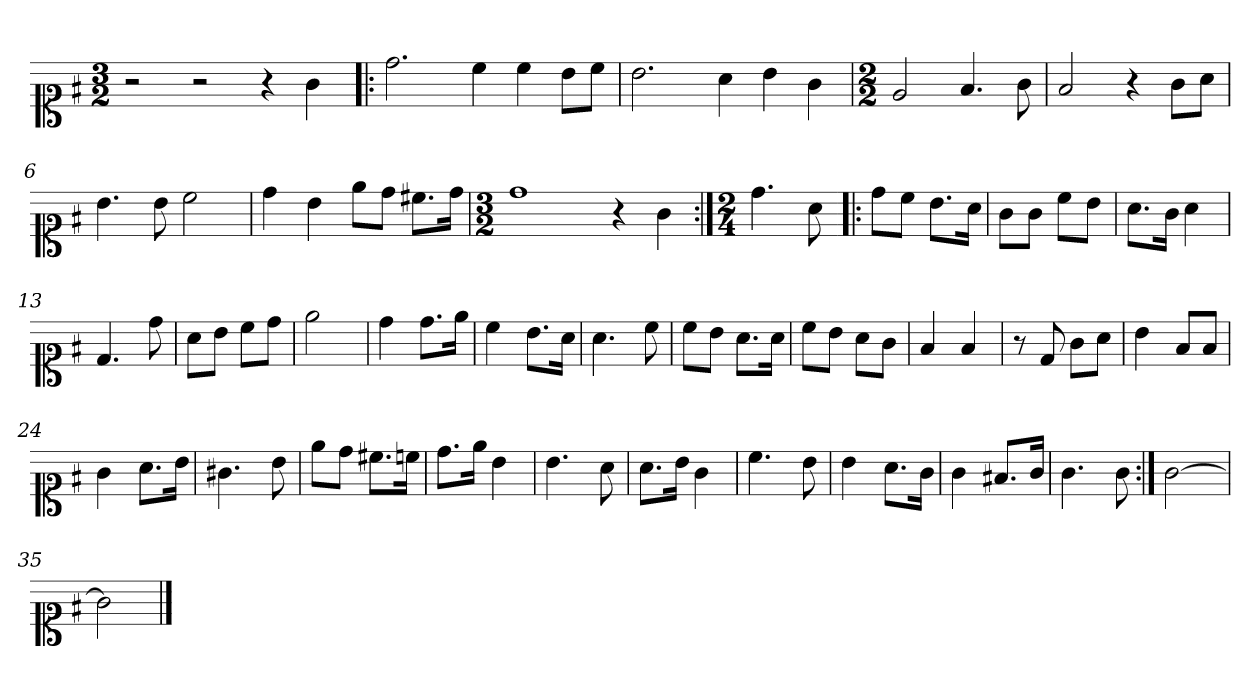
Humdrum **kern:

**kern
*part1
*staff1
*clefC1
*k[f#]
*G:
*M3/2
=1
2r
2r
4r
4g\
=2!|:
2.dd\
4cc\
4cc\
8b\L
8cc\J
=3
2.b\
4a\
4b\
4g\
=4
*M2/2
2e/
4.f#/
8g\
=5
2f#/
4r
8g\L
8a\J
!!LO:LB:g=z
=6
4.b\
8b\
2cc\
=7
4dd\
4b\
8ee\L
8dd\J
8.cc#X\L
16dd\Jk
=8
*M3/2
1dd
4r
4g\
=9:|!
*M2/4
4.dd\
8a\
=10!|:
8dd\L
8cc\J
8.b\L
16a\Jk
=11
8g\L
8g\J
8cc\L
8b\J
=12
8.a\L
16g\Jk
4a\
!!LO:LB:g=z
=13
4.d/
8dd\
=14
8a\L
8b\J
8cc\L
8dd\J
=15
2ee\
=16
4dd\
8.dd\L
16ee\Jk
=17
4cc\
8.b\L
16a\Jk
=18
4.a\
8cc\
=19
8cc\L
8b\J
8.a\L
16a\Jk
=20
8cc\L
8b\J
8a\L
8g\J
=21
4f#/
4f#/
=22
8r
8d/
8g\L
8a\J
!!LO:LB:g=z
=23
4b\
8f#/L
8f#/J
=24
4g\
8.a\L
16b\Jk
=25
4.g#X\
8b\
=26
8ee\L
8dd\J
8.cc#X\L
16ccn\Jk
=27
8.dd\L
16ee\Jk
4b\
=28
4.b\
8a\
!!LO:LB:g=z
=29
8.a\L
16b\Jk
4g\
=30
4.cc\
8b\
=31
4b\
8.a\L
16g\Jk
=32
4g\
8.f#X/L
16g/Jk
=33
4.g\
8g\
=34:|!
[2g\
=35
2g\]
==
*-
